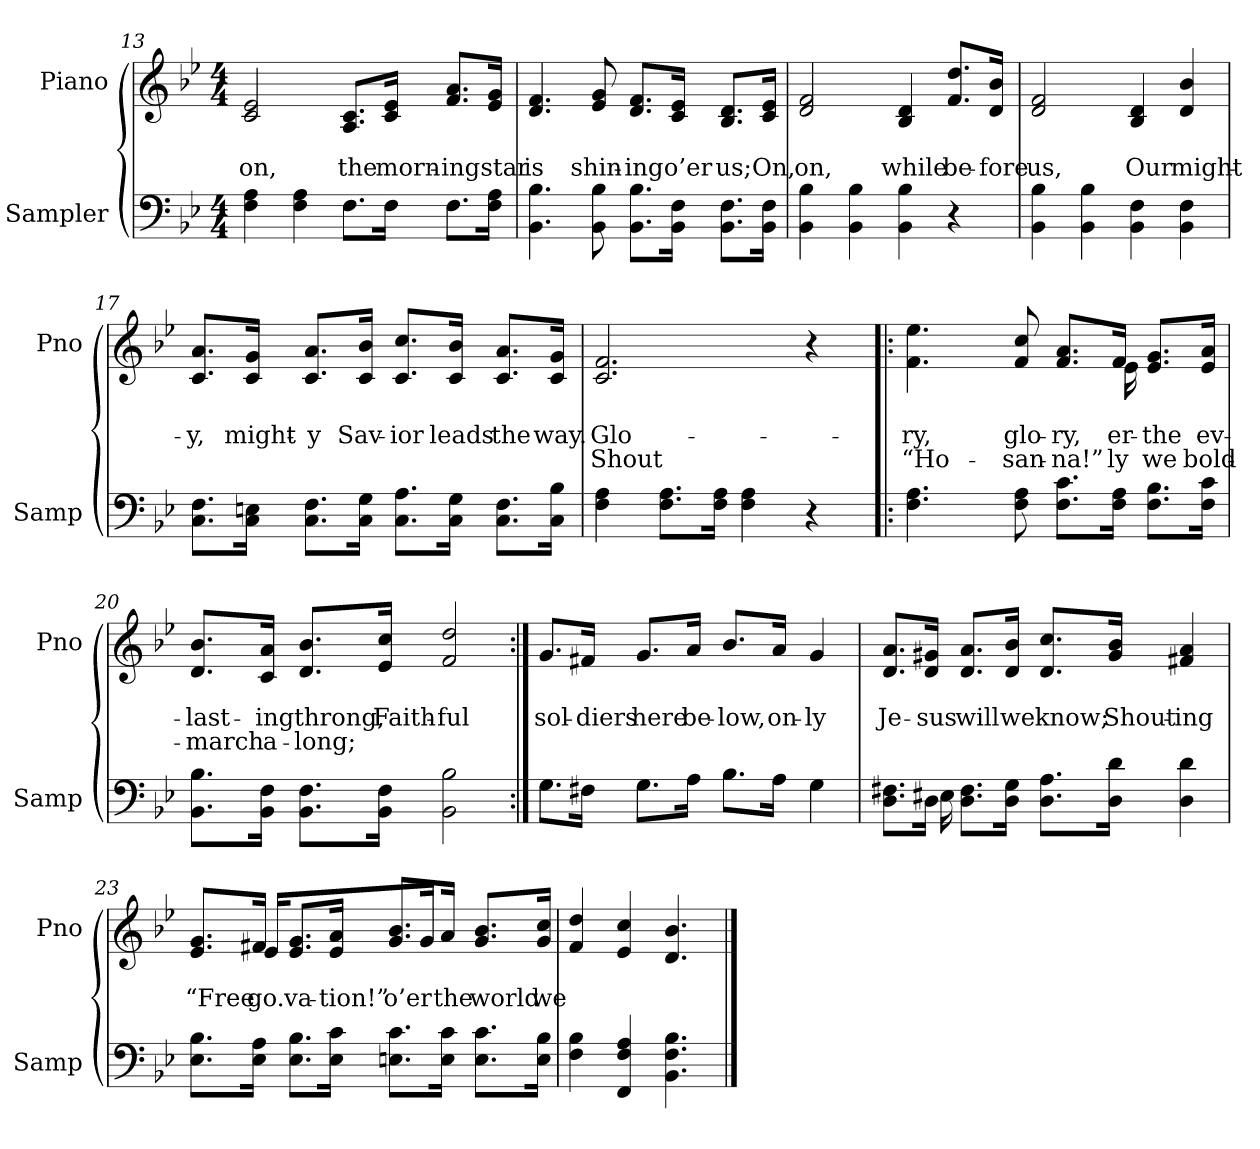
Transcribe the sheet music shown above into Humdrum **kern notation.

**kern	**kern	**text	**text	**text
*part2	*part1	*part1	*part1	*part1
*staff2	*staff1	*staff1	*staff1	*staff1
*I"Sampler	*I"Piano	*	*	*
*I'Samp	*I'Pno	*	*	*
*clefF4	*clefG2	*	*	*
*k[b-e-]	*k[b-e-]	*	*	*
*B-:	*B-:	*	*	*
*M4/4	*M4/4	*	*	*
=13	=13	=13	=13	=13
4F\ 4A\	2c/ 2e-/	.	on,	.
4F\ 4A\	.	.	.	.
8.F\L	8.A/ 8.c/L	.	the	.
16F\Jk	16c/ 16e-/Jk	.	morn-	.
8.F\L	8.f/ 8.a/L	.	-ing	.
16F\ 16A\Jk	16e-/ 16g/Jk	.	star	.
=14	=14	=14	=14	=14
4.BB-\ 4.B-\	4.d/ 4.f/	.	is	.
8BB-\ 8B-\	8e-/ 8g/	.	shin-	.
8.BB-\ 8.B-\L	8.d/ 8.f/L	.	-ing	.
16BB-\ 16F\Jk	16c/ 16e-/Jk	.	o’er	.
8.BB-\ 8.F\L	8.B-/ 8.d/L	.	us;	.
16BB-\ 16F\Jk	16c/ 16e-/Jk	.	On,	.
=15	=15	=15	=15	=15
4BB-\ 4B-\	2d/ 2f/	.	on,	.
4BB-\ 4B-\	.	.	.	.
4BB-\ 4B-\	4B-/ 4d/	.	while	.
4r	8.f/ 8.dd/L	.	be-	.
.	16d/ 16b-/Jk	.	-fore	.
=16	=16	=16	=16	=16
4BB-\ 4B-\	2d/ 2f/	.	us,	.
4BB-\ 4B-\	.	.	.	.
4BB-\ 4F\	4B-/ 4d/	.	Our	.
4BB-\ 4F\	4d/ 4b-/	.	might-	.
=17	=17	=17	=17	=17
8.C\ 8.F\L	8.c/ 8.a/L	.	-y,	.
16C\ 16En\Jk	16c/ 16g/Jk	.	might-	.
8.C\ 8.F\L	8.c/ 8.a/L	.	-y	.
16C\ 16G\Jk	16c/ 16b-/Jk	.	Sav-	.
8.C\ 8.A\L	8.c/ 8.cc/L	.	-ior	.
16C\ 16G\Jk	16c/ 16b-/Jk	.	leads	.
8.C\ 8.F\L	8.c/ 8.a/L	.	the	.
16C\ 16B-\Jk	16c/ 16g/Jk	.	way.	.
=18	=18	=18	=18	=18
4F\ 4A\	2.c/ 2.f/	.	Glo-	Shout
8.F\ 8.A\L	.	.	.	.
16F\ 16A\Jk	.	.	.	.
4F\ 4A\	.	.	.	.
4r	4r	.	.	.
=19!|:	=19!|:	=19!|:	=19!|:	=19!|:
*	*^	*	*	*
4.F\ 4.A\	4.f\ 4.ee-\	8.ryy	.	-ry,	“Ho-
*	*v	*v	*	*	*
8F\ 8A\	8f/ 8cc/	.	glo-	-san-
8.F\ 8.c\L	8.f/ 8.a/L	.	-ry,	-na!”
*	*^	*	*	*
16F\ 16A\Jk	16f/Jk	16e-	.	-er-	-ly
8.F\ 8.B-\L	8.e-/ 8.g/L	4ryy	.	the	we
16F\ 16c\Jk	16e-/ 16a/Jk	.	.	ev-	bold-
*	*v	*v	*	*	*
=20	=20	=20	=20	=20
8.BB-\ 8.B-\L	8.d/ 8.b-/L	.	-last-	march
16BB-\ 16F\Jk	16c/ 16a/Jk	.	-ing	a-
8.BB-\ 8.F\L	8.d/ 8.b-/L	.	throng,	-long;
16BB-\ 16F\Jk	16e-/ 16cc/Jk	.	Faith-	.
2BB-\ 2B-\	2f/ 2dd/	.	-ful	.
=21:|!	=21:|!	=21:|!	=21:|!	=21:|!
8.G\L	8.g/L	.	sol-	.
16F#X\Jk	16f#X/Jk	.	-diers	.
8.G\L	8.g/L	.	here	.
16A\Jk	16a/Jk	.	be-	.
8.B-\L	8.b-/L	.	-low,	.
16A\Jk	16a/Jk	.	on-	.
4G\	4g/	.	-ly	.
=22	=22	=22	=22	=22
*^	*	*	*	*
8.D\ 8.F#X\L	8.ryy	8.d/ 8.a/L	.	Je-	.
16D\Jk	16E#X	16d/ 16g#X/Jk	.	-sus	.
8.D\ 8.F#\L	2.ryy	8.d/ 8.a/L	.	will	.
16D\ 16G\Jk	.	16d/ 16b-/Jk	.	we	.
8.D\ 8.A\L	.	8.d/ 8.cc/L	.	know;	.
16D\ 16d\Jk	.	16g#/ 16b-/Jk	.	Shout-	.
4D\ 4d\	.	4f#X/ 4a/	.	-ing	.
*v	*v	*	*	*	*
=23	=23	=23	=23	=23
*	*^	*	*	*
8.E-\ 8.B-\L	8.e-/ 8.g/L	8.ryy	.	“Free	.
16E-\ 16A\Jk	16f#X/Jk	16e-/LL	.	go.	.
8.E-\ 8.B-\L	8.e-/ 8.g/L	4.ryy	.	-va-	.
16E-\ 16c\Jk	16e-/ 16a/Jk	.	.	-tion!”	.
8.En\ 8.c\L	8.g/ 8.b-/L	.	.	o’er	.
.	.	16g/JJ	.	.	.
16E\ 16c\Jk	16a/Jk	4ryy	.	the	.
8.E\ 8.c\L	8.g/ 8.b-/L	.	.	world	.
16E\ 16B-\Jk	16g/ 16cc/Jk	16ryy	.	we	.
*	*v	*v	*	*	*
=24	=24	=24	=24	=24
4F\ 4B-\	4f/ 4dd/	.	.	.
4FF/ 4F/ 4A/	4e-/ 4cc/	.	.	.
4.BB- 4.F 4.B-	4.d 4.b-	.	.	.
==	==	==	==	==
*-	*-	*-	*-	*-
